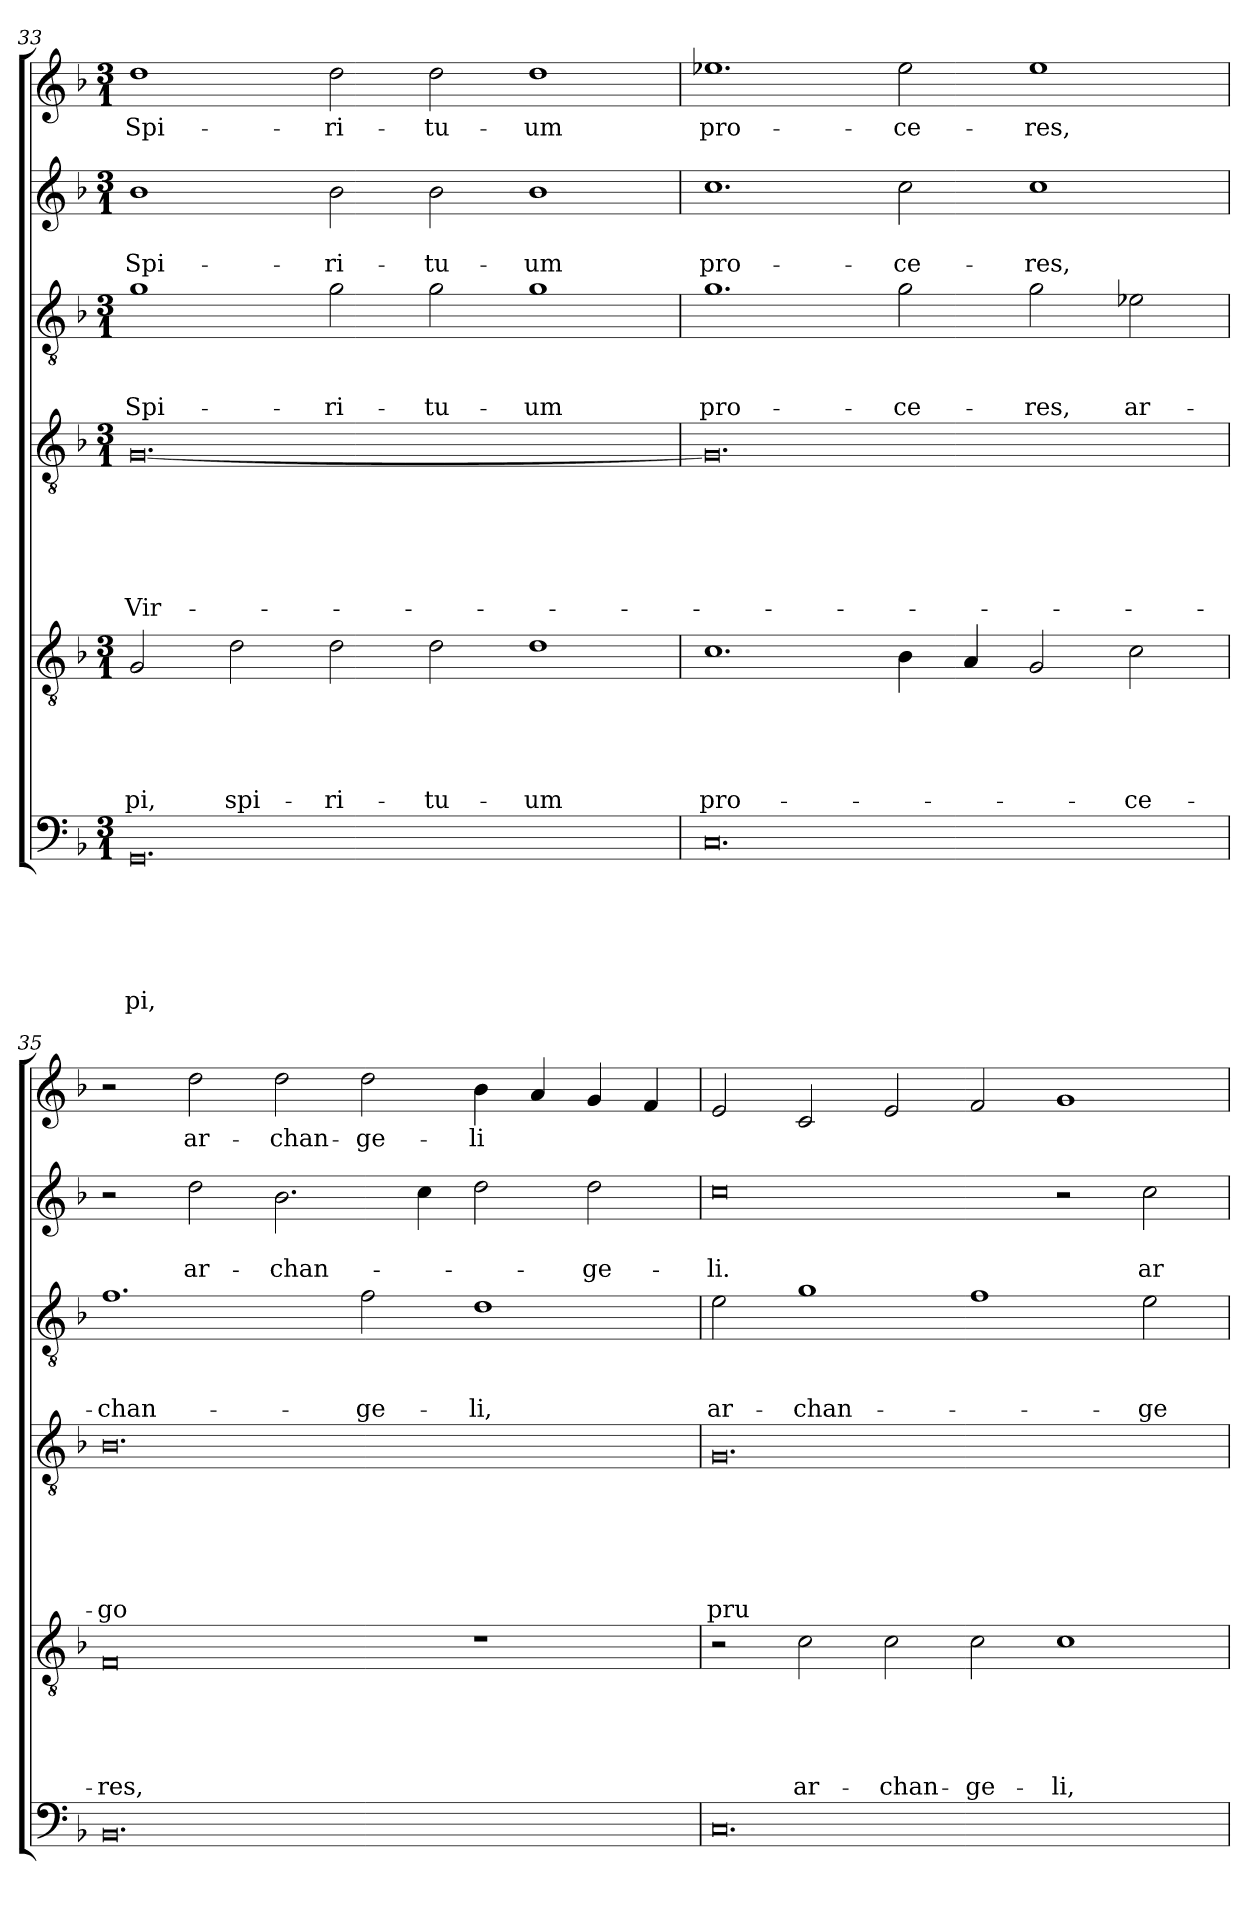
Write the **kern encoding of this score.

**kern	**text	**text	**text	**text	**text	**text	**kern	**text	**text	**text	**text	**text	**kern	**text	**text	**text	**text	**text	**text	**kern	**text	**text	**text	**kern	**text	**text	**kern	**text
*part6	*part6	*part6	*part6	*part6	*part6	*part6	*part5	*part5	*part5	*part5	*part5	*part5	*part4	*part4	*part4	*part4	*part4	*part4	*part4	*part3	*part3	*part3	*part3	*part2	*part2	*part2	*part1	*part1
*staff6	*staff6	*staff6	*staff6	*staff6	*staff6	*staff6	*staff5	*staff5	*staff5	*staff5	*staff5	*staff5	*staff4	*staff4	*staff4	*staff4	*staff4	*staff4	*staff4	*staff3	*staff3	*staff3	*staff3	*staff2	*staff2	*staff2	*staff1	*staff1
*clefF4	*	*	*	*	*	*	*clefGv2	*	*	*	*	*	*clefGv2	*	*	*	*	*	*	*clefGv2	*	*	*	*clefG2	*	*	*clefG2	*
*k[b-]	*	*	*	*	*	*	*k[b-]	*	*	*	*	*	*k[b-]	*	*	*	*	*	*	*k[b-]	*	*	*	*k[b-]	*	*	*k[b-]	*
*F:	*	*	*	*	*	*	*F:	*	*	*	*	*	*F:	*	*	*	*	*	*	*F:	*	*	*	*F:	*	*	*F:	*
*M3/1	*	*	*	*	*	*	*M3/1	*	*	*	*	*	*M3/1	*	*	*	*	*	*	*M3/1	*	*	*	*M3/1	*	*	*M3/1	*
=33	=33	=33	=33	=33	=33	=33	=33	=33	=33	=33	=33	=33	=33	=33	=33	=33	=33	=33	=33	=33	=33	=33	=33	=33	=33	=33	=33	=33
!	!	!	!	!	!	!LO:LY:b	!	!	!	!	!	!LO:LY:b	!	!	!	!	!	!	!LO:LY:b	!	!	!	!LO:LY:b	!	!	!LO:LY:b	!	!LO:LY:b
0.GG	.	.	.	.	.	-pi,	2G/	.	.	.	.	-pi,	[0.G	.	.	.	.	.	Vir-	1g	.	.	Spi-	1b-	.	Spi-	1dd	Spi-
!	!	!	!	!	!	!	!	!	!	!	!	!LO:LY:b	!	!	!	!	!	!	!	!	!	!	!	!	!	!	!	!
.	.	.	.	.	.	.	2d\	.	.	.	.	spi-	.	.	.	.	.	.	.	.	.	.	.	.	.	.	.	.
!	!	!	!	!	!	!	!	!	!	!	!	!LO:LY:b	!	!	!	!	!	!	!	!	!	!	!LO:LY:b	!	!	!LO:LY:b	!	!LO:LY:b
.	.	.	.	.	.	.	2d\	.	.	.	.	-ri-	.	.	.	.	.	.	.	2g\	.	.	-ri-	2b-\	.	-ri-	2dd\	-ri-
!	!	!	!	!	!	!	!	!	!	!	!	!LO:LY:b	!	!	!	!	!	!	!	!	!	!	!LO:LY:b	!	!	!LO:LY:b	!	!LO:LY:b
.	.	.	.	.	.	.	2d\	.	.	.	.	-tu-	.	.	.	.	.	.	.	2g\	.	.	-tu-	2b-\	.	-tu-	2dd\	-tu-
!	!	!	!	!	!	!	!	!	!	!	!	!LO:LY:b	!	!	!	!	!	!	!	!	!	!	!LO:LY:b	!	!	!LO:LY:b	!	!LO:LY:b
.	.	.	.	.	.	.	1d	.	.	.	.	-um	.	.	.	.	.	.	.	1g	.	.	-um	1b-	.	-um	1dd	-um
=34	=34	=34	=34	=34	=34	=34	=34	=34	=34	=34	=34	=34	=34	=34	=34	=34	=34	=34	=34	=34	=34	=34	=34	=34	=34	=34	=34	=34
!	!	!	!	!	!	!	!	!	!	!	!	!LO:LY:b	!	!	!	!	!	!	!	!	!	!	!LO:LY:b	!	!	!LO:LY:b	!	!LO:LY:b
0.C	.	.	.	.	.	.	1.c	.	.	.	.	pro-	0.G]	.	.	.	.	.	.	1.g	.	.	pro-	1.cc	.	pro-	1.ee-X	pro-
!	!	!	!	!	!	!	!	!	!	!	!	!	!	!	!	!	!	!	!	!	!	!	!LO:LY:b	!	!	!LO:LY:b	!	!LO:LY:b
.	.	.	.	.	.	.	4B-\	.	.	.	.	.	.	.	.	.	.	.	.	2g\	.	.	-ce-	2cc\	.	-ce-	2ee-\	-ce-
.	.	.	.	.	.	.	4A/	.	.	.	.	.	.	.	.	.	.	.	.	.	.	.	.	.	.	.	.	.
!	!	!	!	!	!	!	!	!	!	!	!	!	!	!	!	!	!	!	!	!	!	!	!LO:LY:b	!	!	!LO:LY:b	!	!LO:LY:b
.	.	.	.	.	.	.	2G/	.	.	.	.	.	.	.	.	.	.	.	.	2g\	.	.	-res,	1cc	.	-res,	1ee-	-res,
!	!	!	!	!	!	!	!	!	!	!	!	!LO:LY:b	!	!	!	!	!	!	!	!	!	!	!LO:LY:b	!	!	!	!	!
.	.	.	.	.	.	.	2c\	.	.	.	.	-ce-	.	.	.	.	.	.	.	2e-\	.	.	ar-	.	.	.	.	.
=35	=35	=35	=35	=35	=35	=35	=35	=35	=35	=35	=35	=35	=35	=35	=35	=35	=35	=35	=35	=35	=35	=35	=35	=35	=35	=35	=35	=35
!	!	!	!	!	!	!	!	!	!	!	!	!LO:LY:b	!	!	!	!	!	!	!LO:LY:b	!	!	!	!LO:LY:b	!	!	!	!	!
0.BB-	.	.	.	.	.	.	0F	.	.	.	.	-res,	0.B-	.	.	.	.	.	-go	1.f	.	.	-chan-	2r	.	.	2r	.
!	!	!	!	!	!	!	!	!	!	!	!	!	!	!	!	!	!	!	!	!	!	!	!	!	!	!LO:LY:b	!	!LO:LY:b
.	.	.	.	.	.	.	.	.	.	.	.	.	.	.	.	.	.	.	.	.	.	.	.	2dd\	.	ar-	2dd\	ar-
!	!	!	!	!	!	!	!	!	!	!	!	!	!	!	!	!	!	!	!	!	!	!	!	!	!	!LO:LY:b	!	!LO:LY:b
.	.	.	.	.	.	.	.	.	.	.	.	.	.	.	.	.	.	.	.	.	.	.	.	2.b-\	.	-chan-	2dd\	-chan-
!	!	!	!	!	!	!	!	!	!	!	!	!	!	!	!	!	!	!	!	!	!	!	!LO:LY:b	!	!	!	!	!LO:LY:b
.	.	.	.	.	.	.	.	.	.	.	.	.	.	.	.	.	.	.	.	2f\	.	.	-ge-	.	.	.	2dd\	-ge-
.	.	.	.	.	.	.	.	.	.	.	.	.	.	.	.	.	.	.	.	.	.	.	.	4cc\	.	.	.	.
!	!	!	!	!	!	!	!	!	!	!	!	!	!	!	!	!	!	!	!	!	!	!	!LO:LY:b	!	!	!	!	!LO:LY:b
.	.	.	.	.	.	.	1r	.	.	.	.	.	.	.	.	.	.	.	.	1d	.	.	-li,	2dd\	.	.	4b-\	-li
.	.	.	.	.	.	.	.	.	.	.	.	.	.	.	.	.	.	.	.	.	.	.	.	.	.	.	4a/	.
!	!	!	!	!	!	!	!	!	!	!	!	!	!	!	!	!	!	!	!	!	!	!	!	!	!	!LO:LY:b	!	!
.	.	.	.	.	.	.	.	.	.	.	.	.	.	.	.	.	.	.	.	.	.	.	.	2dd\	.	-ge-	4g/	.
.	.	.	.	.	.	.	.	.	.	.	.	.	.	.	.	.	.	.	.	.	.	.	.	.	.	.	4f/	.
!!LO:LB:g=z
=36	=36	=36	=36	=36	=36	=36	=36	=36	=36	=36	=36	=36	=36	=36	=36	=36	=36	=36	=36	=36	=36	=36	=36	=36	=36	=36	=36	=36
!	!	!	!	!	!	!	!	!	!	!	!	!	!	!	!	!	!	!	!LO:LY:b	!	!	!	!LO:LY:b	!	!	!LO:LY:b	!	!
0.C	.	.	.	.	.	.	2r	.	.	.	.	.	0.G	.	.	.	.	.	pru-	2e\	.	.	ar-	0cc	.	-li.	2e/	.
!	!	!	!	!	!	!	!	!	!	!	!	!LO:LY:b	!	!	!	!	!	!	!	!	!	!	!LO:LY:b	!	!	!	!	!
.	.	.	.	.	.	.	2c\	.	.	.	.	ar-	.	.	.	.	.	.	.	1g	.	.	-chan-	.	.	.	2c/	.
!	!	!	!	!	!	!	!	!	!	!	!	!LO:LY:b	!	!	!	!	!	!	!	!	!	!	!	!	!	!	!	!
.	.	.	.	.	.	.	2c\	.	.	.	.	-chan-	.	.	.	.	.	.	.	.	.	.	.	.	.	.	2e/	.
!	!	!	!	!	!	!	!	!	!	!	!	!LO:LY:b	!	!	!	!	!	!	!	!	!	!	!	!	!	!	!	!
.	.	.	.	.	.	.	2c\	.	.	.	.	-ge-	.	.	.	.	.	.	.	1f	.	.	.	.	.	.	2f/	.
!	!	!	!	!	!	!	!	!	!	!	!	!LO:LY:b	!	!	!	!	!	!	!	!	!	!	!	!	!	!	!	!
.	.	.	.	.	.	.	1c	.	.	.	.	-li,	.	.	.	.	.	.	.	.	.	.	.	2r	.	.	1g	.
!	!	!	!	!	!	!	!	!	!	!	!	!	!	!	!	!	!	!	!	!	!	!	!LO:LY:b	!	!	!LO:LY:b	!	!
.	.	.	.	.	.	.	.	.	.	.	.	.	.	.	.	.	.	.	.	2e\	.	.	-ge-	2cc\	.	ar-	.	.
=	=	=	=	=	=	=	=	=	=	=	=	=	=	=	=	=	=	=	=	=	=	=	=	=	=	=	=	=
*-	*-	*-	*-	*-	*-	*-	*-	*-	*-	*-	*-	*-	*-	*-	*-	*-	*-	*-	*-	*-	*-	*-	*-	*-	*-	*-	*-	*-
